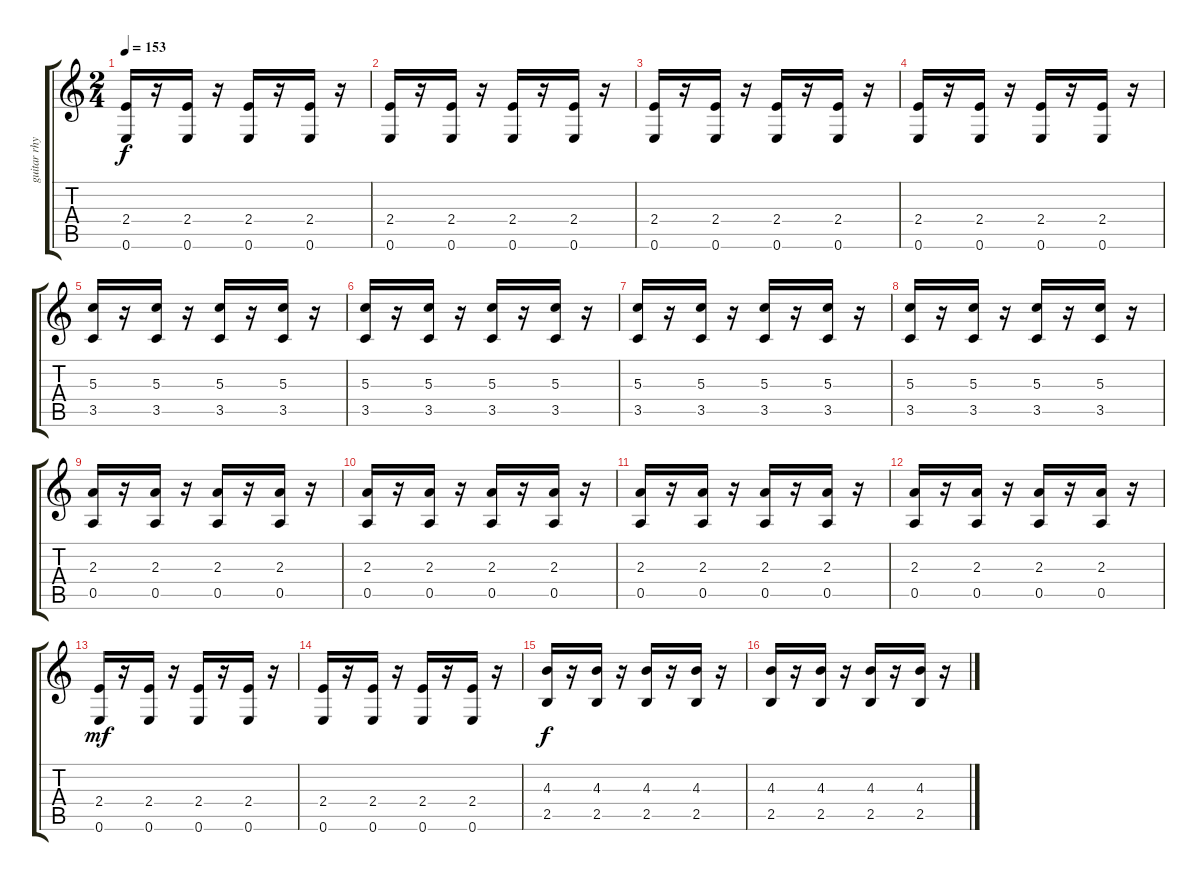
\track ("guitar rhythm right" "guitar rhy") {instrument distortionguitar}
\staff {score tabs}
\tuning (E4 B3 G3 D3 A2 E2) {hide}
\ts (2 4)
\tempo 153
\clef g2
\ks c
(2.4 0.6).16{dy f} r.16 (2.4 0.6).16 r.16 (2.4 0.6).16 r.16 (2.4 0.6).16 r.16 |
(2.4 0.6).16 r.16 (2.4 0.6).16 r.16 (2.4 0.6).16 r.16 (2.4 0.6).16 r.16 |
(2.4 0.6).16 r.16 (2.4 0.6).16 r.16 (2.4 0.6).16 r.16 (2.4 0.6).16 r.16 |
(2.4 0.6).16 r.16 (2.4 0.6).16 r.16 (2.4 0.6).16 r.16 (2.4 0.6).16 r.16 |
(5.3 3.5).16 r.16 (5.3 3.5).16 r.16 (5.3 3.5).16 r.16 (5.3 3.5).16 r.16 |
(5.3 3.5).16 r.16 (5.3 3.5).16 r.16 (5.3 3.5).16 r.16 (5.3 3.5).16 r.16 |
(5.3 3.5).16 r.16 (5.3 3.5).16 r.16 (5.3 3.5).16 r.16 (5.3 3.5).16 r.16 |
(5.3 3.5).16 r.16 (5.3 3.5).16 r.16 (5.3 3.5).16 r.16 (5.3 3.5).16 r.16 |
(2.3 0.5).16 r.16 (2.3 0.5).16 r.16 (2.3 0.5).16 r.16 (2.3 0.5).16 r.16 |
(2.3 0.5).16 r.16 (2.3 0.5).16 r.16 (2.3 0.5).16 r.16 (2.3 0.5).16 r.16 |
(2.3 0.5).16 r.16 (2.3 0.5).16 r.16 (2.3 0.5).16 r.16 (2.3 0.5).16 r.16 |
(2.3 0.5).16 r.16 (2.3 0.5).16 r.16 (2.3 0.5).16 r.16 (2.3 0.5).16 r.16 |
(2.4 0.6).16{dy mf} r.16 (2.4 0.6).16 r.16 (2.4 0.6).16 r.16 (2.4 0.6).16 r.16 |
(2.4 0.6).16 r.16 (2.4 0.6).16 r.16 (2.4 0.6).16 r.16 (2.4 0.6).16 r.16 |
(4.3 2.5).16{dy f} r.16 (4.3 2.5).16 r.16 (4.3 2.5).16 r.16 (4.3 2.5).16 r.16 |
(4.3 2.5).16 r.16 (4.3 2.5).16 r.16 (4.3 2.5).16 r.16 (4.3 2.5).16 r.16
